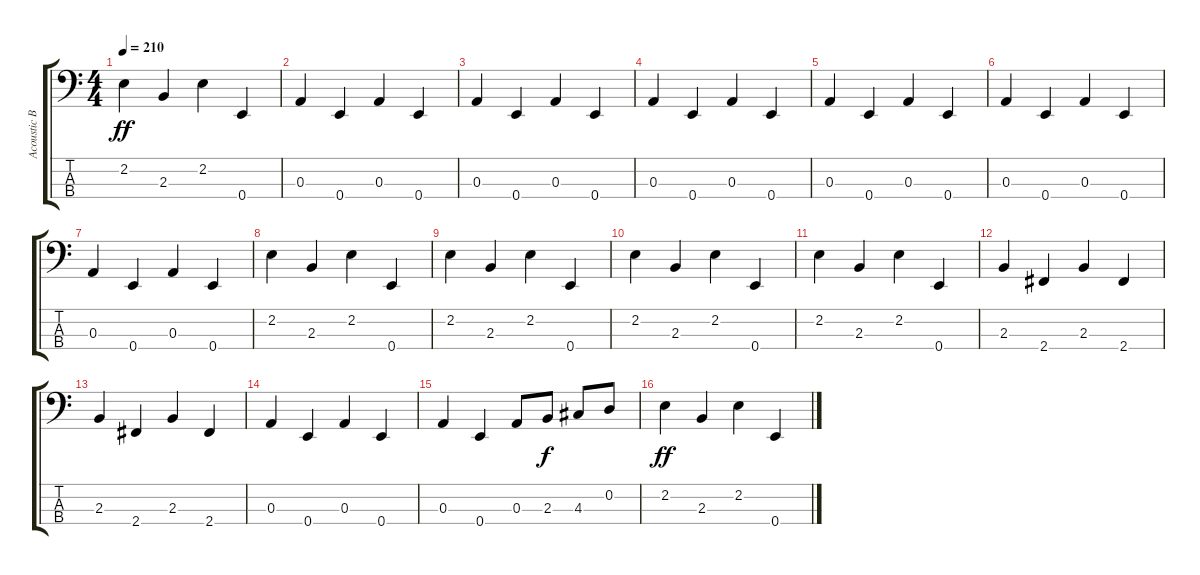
\track ("Acoustic Bass" "Acoustic B") {instrument acousticbass}
\staff {score tabs}
\tuning (G2 D2 A1 E1) {hide}
\ts (4 4)
\tempo 210
\clef f4
\ks c
2.2.4{dy ff} 2.3.4 2.2.4 0.4.4 |
0.3.4 0.4.4 0.3.4 0.4.4 |
0.3.4 0.4.4 0.3.4 0.4.4 |
0.3.4 0.4.4 0.3.4 0.4.4 |
0.3.4 0.4.4 0.3.4 0.4.4 |
0.3.4 0.4.4 0.3.4 0.4.4 |
0.3.4 0.4.4 0.3.4 0.4.4 |
2.2.4 2.3.4 2.2.4 0.4.4 |
2.2.4 2.3.4 2.2.4 0.4.4 |
2.2.4 2.3.4 2.2.4 0.4.4 |
2.2.4 2.3.4 2.2.4 0.4.4 |
2.3.4 2.4.4 2.3.4 2.4.4 |
2.3.4 2.4.4 2.3.4 2.4.4 |
0.3.4 0.4.4 0.3.4 0.4.4 |
0.3.4 0.4.4 0.3.8 2.3.8{dy f} 4.3.8 0.2.8 |
2.2.4{dy ff} 2.3.4 2.2.4 0.4.4
